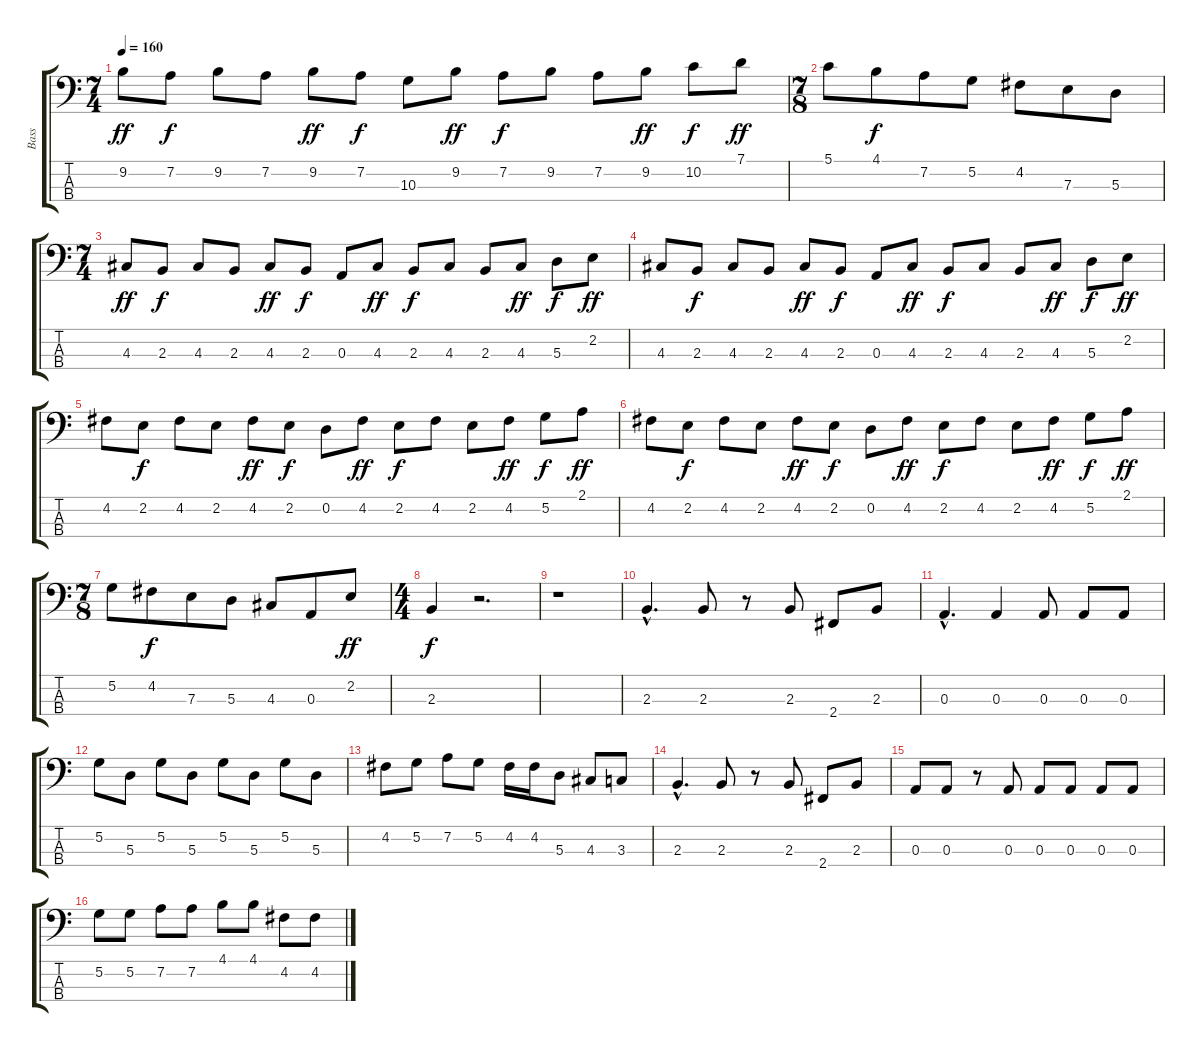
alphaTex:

\track ("Bass" "Bass") {instrument electricbasspick}
\staff {score tabs}
\tuning (G2 D2 A1 E1) {hide}
\ts (7 4)
\tempo 160
\clef f4
\ks c
9.2.8{dy ff} 7.2.8{dy f} 9.2.8 7.2.8 9.2.8{dy ff} 7.2.8{dy f} 10.3.8 9.2.8{dy ff} 7.2.8{dy f} 9.2.8 7.2.8 9.2.8{dy ff} 10.2.8{dy f} 7.1.8{dy ff} |
\ts (7 8)
5.1.8 4.1.8{dy f} 7.2.8 5.2.8 4.2.8 7.3.8 5.3.8 |
\ts (7 4)
4.3.8{dy ff} 2.3.8{dy f} 4.3.8 2.3.8 4.3.8{dy ff} 2.3.8{dy f} 0.3.8 4.3.8{dy ff} 2.3.8{dy f} 4.3.8 2.3.8 4.3.8{dy ff} 5.3.8{dy f} 2.2.8{dy ff} |
4.3.8 2.3.8{dy f} 4.3.8 2.3.8 4.3.8{dy ff} 2.3.8{dy f} 0.3.8 4.3.8{dy ff} 2.3.8{dy f} 4.3.8 2.3.8 4.3.8{dy ff} 5.3.8{dy f} 2.2.8{dy ff} |
4.2.8 2.2.8{dy f} 4.2.8 2.2.8 4.2.8{dy ff} 2.2.8{dy f} 0.2.8 4.2.8{dy ff} 2.2.8{dy f} 4.2.8 2.2.8 4.2.8{dy ff} 5.2.8{dy f} 2.1.8{dy ff} |
4.2.8 2.2.8{dy f} 4.2.8 2.2.8 4.2.8{dy ff} 2.2.8{dy f} 0.2.8 4.2.8{dy ff} 2.2.8{dy f} 4.2.8 2.2.8 4.2.8{dy ff} 5.2.8{dy f} 2.1.8{dy ff} |
\ts (7 8)
5.2.8 4.2.8{dy f} 7.3.8 5.3.8 4.3.8 0.3.8 2.2.8{dy ff} |
\ts (4 4)
2.3.4{dy f} r.2{d} |
r.1 |
2.3{hac}.4{d volume 15 instrument electricbasspick} 2.3.8 r.8 2.3.8 2.4.8 2.3.8 |
0.3{hac}.4{d} 0.3.4 0.3.8 0.3.8 0.3.8 |
5.2.8 5.3.8 5.2.8 5.3.8 5.2.8 5.3.8 5.2.8 5.3.8 |
4.2.8 5.2.8 7.2.8 5.2.8 4.2.16 4.2.16 5.3.8 4.3.8 3.3.8 |
2.3{hac}.4{d} 2.3.8 r.8 2.3.8 2.4.8 2.3.8 |
0.3.8 0.3.8 r.8 0.3.8 0.3.8 0.3.8 0.3.8 0.3.8 |
5.2.8 5.2.8 7.2.8 7.2.8 4.1.8 4.1.8 4.2.8 4.2.8
